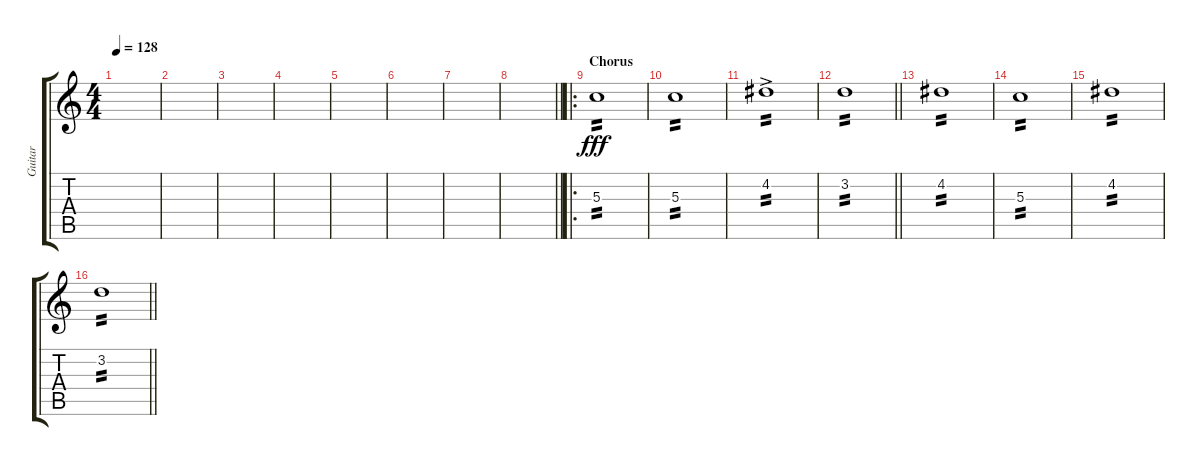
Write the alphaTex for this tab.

\track ("Guitar" "Guitar") {instrument distortionguitar}
\staff {score tabs}
\tuning (E4 B3 G3 D3 A2 E2) {hide}
\ts (4 4)
\tempo 128
\clef g2
\ks c
|
|
|
|
|
|
|
\barLineRight lightlight
|
\ro
\section ("" "Chorus")
5.3.1{tp 2 dy fff volume 11} |
5.3.1{tp 2} |
4.2{ac}.1{tp 2} |
\barLineRight lightlight
3.2.1{tp 2} |
4.2.1{tp 2} |
5.3.1{tp 2} |
4.2.1{tp 2} |
\barLineRight lightlight
3.2.1{tp 2}
